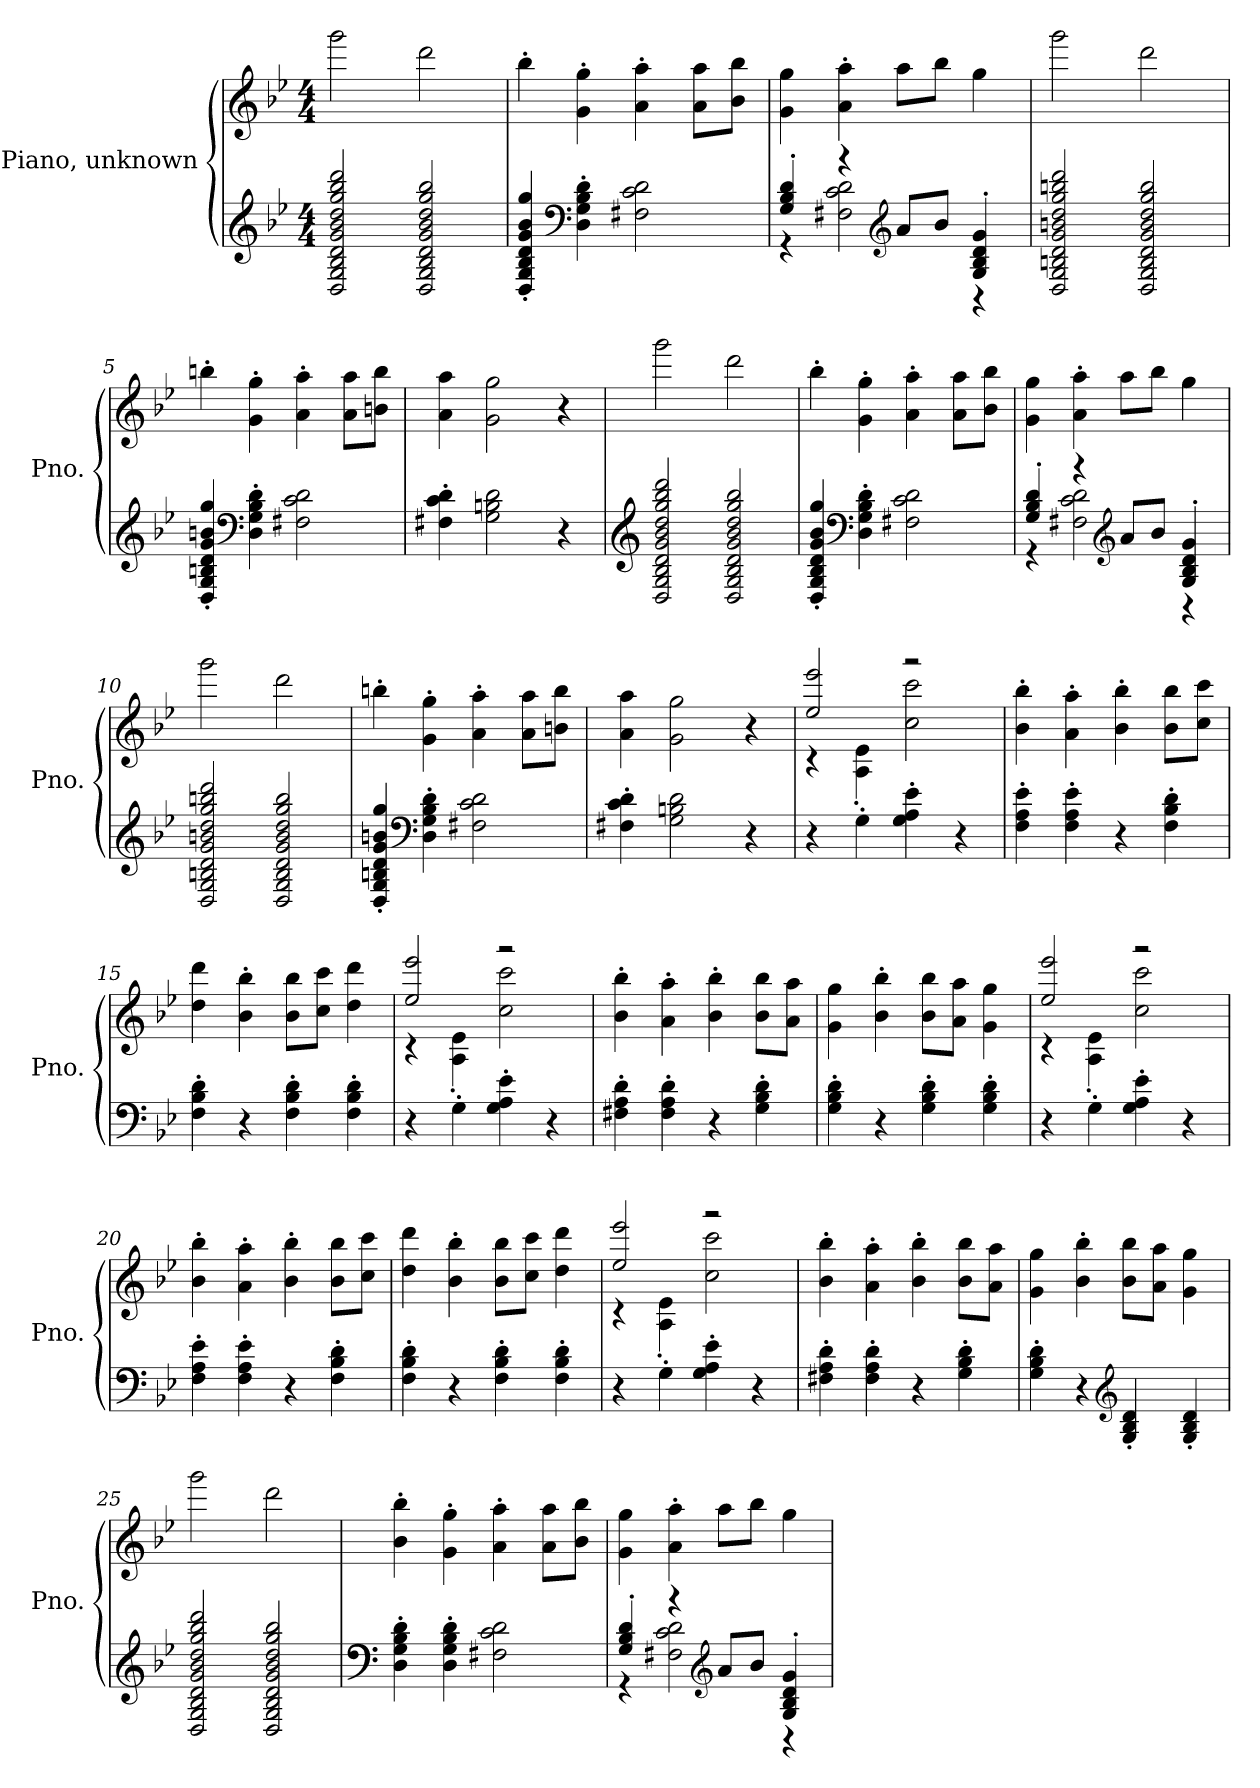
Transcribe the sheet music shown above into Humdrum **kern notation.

**kern	**kern
*part1	*part1
*staff2	*staff1
*I"Piano, unknown	*
*I'Pno.	*
*clefG2	*clefG2
*k[b-e-]	*k[b-e-]
*M4/4	*M4/4
*MM120	*MM120
=1	=1
2D/ 2G/ 2B-/ 2d/ 2g/ 2b-/ 2dd/ 2gg/ 2bb-/ 2ddd/	2ggg\
2D/ 2G/ 2B-/ 2d/ 2g/ 2b-/ 2dd/ 2gg/ 2bb-/	2ddd\
=2	=2
4D/' 4G/' 4B-/' 4d/' 4g/' 4b-/' 4gg/'	4bb-'\
*clefF4	*
4D\' 4G\' 4B-\' 4d\'	4g\' 4gg\'
2F#X\ 2c\ 2d\	4a\' 4aa\'
.	8a\ 8aa\L
.	8b-\ 8bb-\J
=3	=3
*^	*
4G/' 4B-/' 4d/'	4r	4g\ 4gg\
4r	2F#X\ 2c\ 2d\	4a\' 4aa\'
*clefG2	*	*
8a/L	.	8aa\L
8b-/J	.	8bb-\J
4G/' 4B-/' 4d/' 4g/'	4r	4gg\
*v	*v	*
=4	=4
2D/ 2G/ 2Bn/ 2d/ 2g/ 2bn/ 2dd/ 2gg/ 2bbn/ 2ddd/	2ggg\
2D/ 2G/ 2B/ 2d/ 2g/ 2b/ 2dd/ 2gg/ 2bb/	2ddd\
=5	=5
4D/' 4G/' 4Bn/' 4d/' 4g/' 4bn/' 4gg/'	4bbn'\
*clefF4	*
4D\' 4G\' 4B\' 4d\'	4g\' 4gg\'
2F#X\ 2c\ 2d\	4a\' 4aa\'
.	8a\ 8aa\L
.	8bn\ 8bb\J
=6	=6
4F#X\' 4c\' 4d\'	4a\ 4aa\
2G\ 2Bn\ 2d\	2g\ 2gg\
4r	4r
!!LO:LB:g=z
=7	=7
*clefG2	*
2D/ 2G/ 2B-/ 2d/ 2g/ 2b-/ 2dd/ 2gg/ 2bb-/ 2ddd/	2ggg\
2D/ 2G/ 2B-/ 2d/ 2g/ 2b-/ 2dd/ 2gg/ 2bb-/	2ddd\
=8	=8
4D/' 4G/' 4B-/' 4d/' 4g/' 4b-/' 4gg/'	4bb-'\
*clefF4	*
4D\' 4G\' 4B-\' 4d\'	4g\' 4gg\'
2F#X\ 2c\ 2d\	4a\' 4aa\'
.	8a\ 8aa\L
.	8b-\ 8bb-\J
=9	=9
*^	*
4G/' 4B-/' 4d/'	4r	4g\ 4gg\
4r	2F#X\ 2c\ 2d\	4a\' 4aa\'
*clefG2	*	*
8a/L	.	8aa\L
8b-/J	.	8bb-\J
4G/' 4B-/' 4d/' 4g/'	4r	4gg\
*v	*v	*
=10	=10
2D/ 2G/ 2Bn/ 2d/ 2g/ 2bn/ 2dd/ 2gg/ 2bbn/ 2ddd/	2ggg\
2D/ 2G/ 2B/ 2d/ 2g/ 2b/ 2dd/ 2gg/ 2bb/	2ddd\
=11	=11
4D/' 4G/' 4Bn/' 4d/' 4g/' 4bn/' 4gg/'	4bbn'\
*clefF4	*
4D\' 4G\' 4B\' 4d\'	4g\' 4gg\'
2F#X\ 2c\ 2d\	4a\' 4aa\'
.	8a\ 8aa\L
.	8bn\ 8bb\J
=12	=12
4F#X\' 4c\' 4d\'	4a\ 4aa\
2G\ 2Bn\ 2d\	2g\ 2gg\
4r	4r
!!LO:LB:g=z
=13	=13
*	*^
4r	2ee-/ 2eee-/	4r
4G'\	.	4A\' 4e-\'
4G\' 4A\' 4e-\'	2r	2cc\ 2ccc\
4r	.	.
*	*v	*v
=14	=14
4F\' 4A\' 4e-\'	4b-\' 4bb-\'
4F\' 4A\' 4e-\'	4a\' 4aa\'
4r	4b-\' 4bb-\'
4F\' 4B-\' 4d\'	8b-\ 8bb-\L
.	8cc\ 8ccc\J
=15	=15
4F\' 4B-\' 4d\'	4dd\ 4ddd\
4r	4b-\' 4bb-\'
4F\' 4B-\' 4d\'	8b-\ 8bb-\L
.	8cc\ 8ccc\J
4F\' 4B-\' 4d\'	4dd\ 4ddd\
=16	=16
*	*^
4r	2ee-/ 2eee-/	4r
4G'\	.	4A\' 4e-\'
4G\' 4A\' 4e-\'	2r	2cc\ 2ccc\
4r	.	.
*	*v	*v
=17	=17
4F#X\' 4A\' 4d\'	4b-\' 4bb-\'
4F#\' 4A\' 4d\'	4a\' 4aa\'
4r	4b-\' 4bb-\'
4G\' 4B-\' 4d\'	8b-\ 8bb-\L
.	8a\ 8aa\J
=18	=18
4G\' 4B-\' 4d\'	4g\ 4gg\
4r	4b-\' 4bb-\'
4G\' 4B-\' 4d\'	8b-\ 8bb-\L
.	8a\ 8aa\J
4G\' 4B-\' 4d\'	4g\ 4gg\
!!LO:LB:g=z
=19	=19
*	*^
4r	2ee-/ 2eee-/	4r
4G'\	.	4A\' 4e-\'
4G\' 4A\' 4e-\'	2r	2cc\ 2ccc\
4r	.	.
*	*v	*v
=20	=20
4F\' 4A\' 4e-\'	4b-\' 4bb-\'
4F\' 4A\' 4e-\'	4a\' 4aa\'
4r	4b-\' 4bb-\'
4F\' 4B-\' 4d\'	8b-\ 8bb-\L
.	8cc\ 8ccc\J
=21	=21
4F\' 4B-\' 4d\'	4dd\ 4ddd\
4r	4b-\' 4bb-\'
4F\' 4B-\' 4d\'	8b-\ 8bb-\L
.	8cc\ 8ccc\J
4F\' 4B-\' 4d\'	4dd\ 4ddd\
=22	=22
*	*^
4r	2ee-/ 2eee-/	4r
4G'\	.	4A\' 4e-\'
4G\' 4A\' 4e-\'	2r	2cc\ 2ccc\
4r	.	.
*	*v	*v
=23	=23
4F#X\' 4A\' 4d\'	4b-\' 4bb-\'
4F#\' 4A\' 4d\'	4a\' 4aa\'
4r	4b-\' 4bb-\'
4G\' 4B-\' 4d\'	8b-\ 8bb-\L
.	8a\ 8aa\J
=24	=24
4G\' 4B-\' 4d\'	4g\ 4gg\
4r	4b-\' 4bb-\'
*clefG2	*
4G/' 4B-/' 4d/'	8b-\ 8bb-\L
.	8a\ 8aa\J
4G/' 4B-/' 4d/'	4g\ 4gg\
!!LO:LB:g=z
=25	=25
2D/ 2G/ 2B-/ 2d/ 2g/ 2b-/ 2dd/ 2gg/ 2bb-/ 2ddd/	2ggg\
2D/ 2G/ 2B-/ 2d/ 2g/ 2b-/ 2dd/ 2gg/ 2bb-/	2ddd\
=26	=26
*clefF4	*
4D\' 4G\' 4B-\' 4d\'	4b-\' 4bb-\'
4D\' 4G\' 4B-\' 4d\'	4g\' 4gg\'
2F#X\ 2c\ 2d\	4a\' 4aa\'
.	8a\ 8aa\L
.	8b-\ 8bb-\J
=27	=27
*^	*
4G/' 4B-/' 4d/'	4r	4g\ 4gg\
4r	2F#X\ 2c\ 2d\	4a\' 4aa\'
*clefG2	*	*
8a/L	.	8aa\L
8b-/J	.	8bb-\J
4G/' 4B-/' 4d/' 4g/'	4r	4gg\
*v	*v	*
=	=
*-	*-
